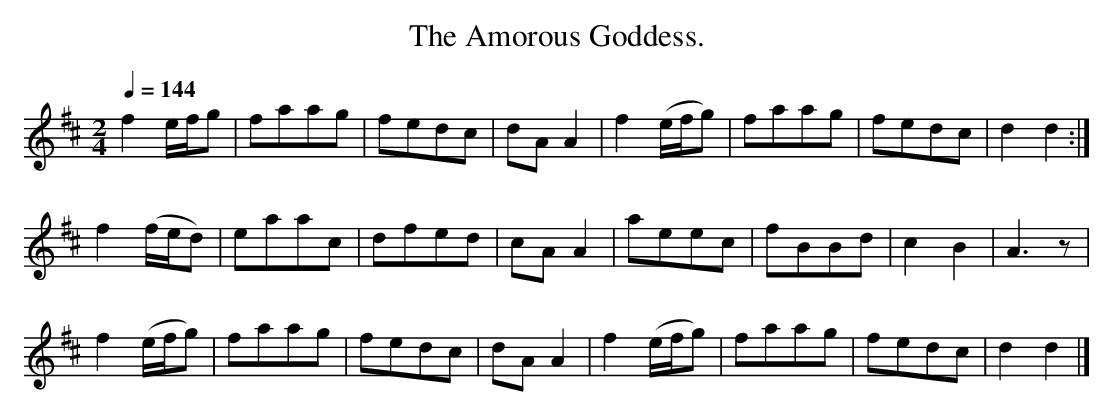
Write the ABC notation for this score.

X:1
T:The Amorous Goddess.
M:2/4
L:1/8
Q:1/4=144
K:D major
f2 e/f/g |faag|fedc|dAA2|f2(e/f/g)|faag|fedc|d2d2:|
f2(f/e/d)|eaac|dfed|cAA2|aeec     |fBBd|c2B2|A3 z |
f2(e/f/g)|faag|fedc|dAA2|f2(e/f/g)|faag|fedc|d2d2|]
